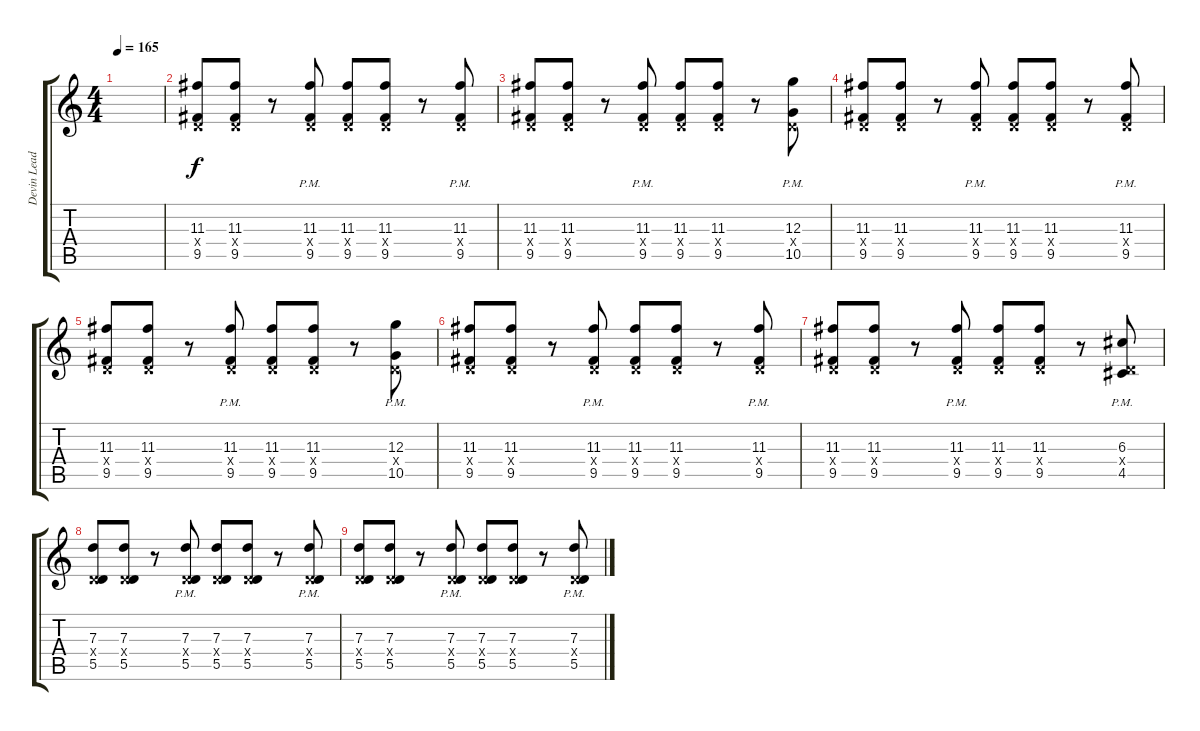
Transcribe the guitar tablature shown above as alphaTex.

\track ("Devin Lead" "Devin Lead") {instrument distortionguitar}
\staff {score tabs}
\tuning (E4 B3 G3 D3 A2 D2) {hide}
\ts (4 4)
\tempo 165
\clef g2
\ks c
|
(11.3 0.4{x} 9.5).8 (11.3 0.4{x} 9.5).8 r.8 (11.3{pm} 0.4{x} 9.5{pm}).8 (11.3 0.4{x} 9.5).8 (11.3 0.4{x} 9.5).8 r.8 (11.3{pm} 0.4{x} 9.5{pm}).8 |
(11.3 0.4{x} 9.5).8 (11.3 0.4{x} 9.5).8 r.8 (11.3{pm} 0.4{x} 9.5{pm}).8 (11.3 0.4{x} 9.5).8 (11.3 0.4{x} 9.5).8 r.8 (12.3{pm} 0.4{x} 10.5{pm}).8 |
(11.3 0.4{x} 9.5).8 (11.3 0.4{x} 9.5).8 r.8 (11.3{pm} 0.4{x} 9.5{pm}).8 (11.3 0.4{x} 9.5).8 (11.3 0.4{x} 9.5).8 r.8 (11.3{pm} 0.4{x} 9.5{pm}).8 |
(11.3 0.4{x} 9.5).8 (11.3 0.4{x} 9.5).8 r.8 (11.3{pm} 0.4{x} 9.5{pm}).8 (11.3 0.4{x} 9.5).8 (11.3 0.4{x} 9.5).8 r.8 (12.3{pm} 0.4{x} 10.5{pm}).8 |
(11.3 0.4{x} 9.5).8 (11.3 0.4{x} 9.5).8 r.8 (11.3{pm} 0.4{x} 9.5{pm}).8 (11.3 0.4{x} 9.5).8 (11.3 0.4{x} 9.5).8 r.8 (11.3{pm} 0.4{x} 9.5{pm}).8 |
(11.3 0.4{x} 9.5).8 (11.3 0.4{x} 9.5).8 r.8 (11.3{pm} 0.4{x} 9.5{pm}).8 (11.3 0.4{x} 9.5).8 (11.3 0.4{x} 9.5).8 r.8 (6.3{pm} 0.4{x} 4.5{pm}).8 |
(7.3 0.4{x} 5.5).8 (7.3 0.4{x} 5.5).8 r.8 (7.3{pm} 0.4{x} 5.5{pm}).8 (7.3 0.4{x} 5.5).8 (7.3 0.4{x} 5.5).8 r.8 (7.3{pm} 0.4{x} 5.5{pm}).8 |
(7.3 0.4{x} 5.5).8 (7.3 0.4{x} 5.5).8 r.8 (7.3{pm} 0.4{x} 5.5{pm}).8 (7.3 0.4{x} 5.5).8 (7.3 0.4{x} 5.5).8 r.8 (7.3{pm} 0.4{x} 5.5{pm}).8
